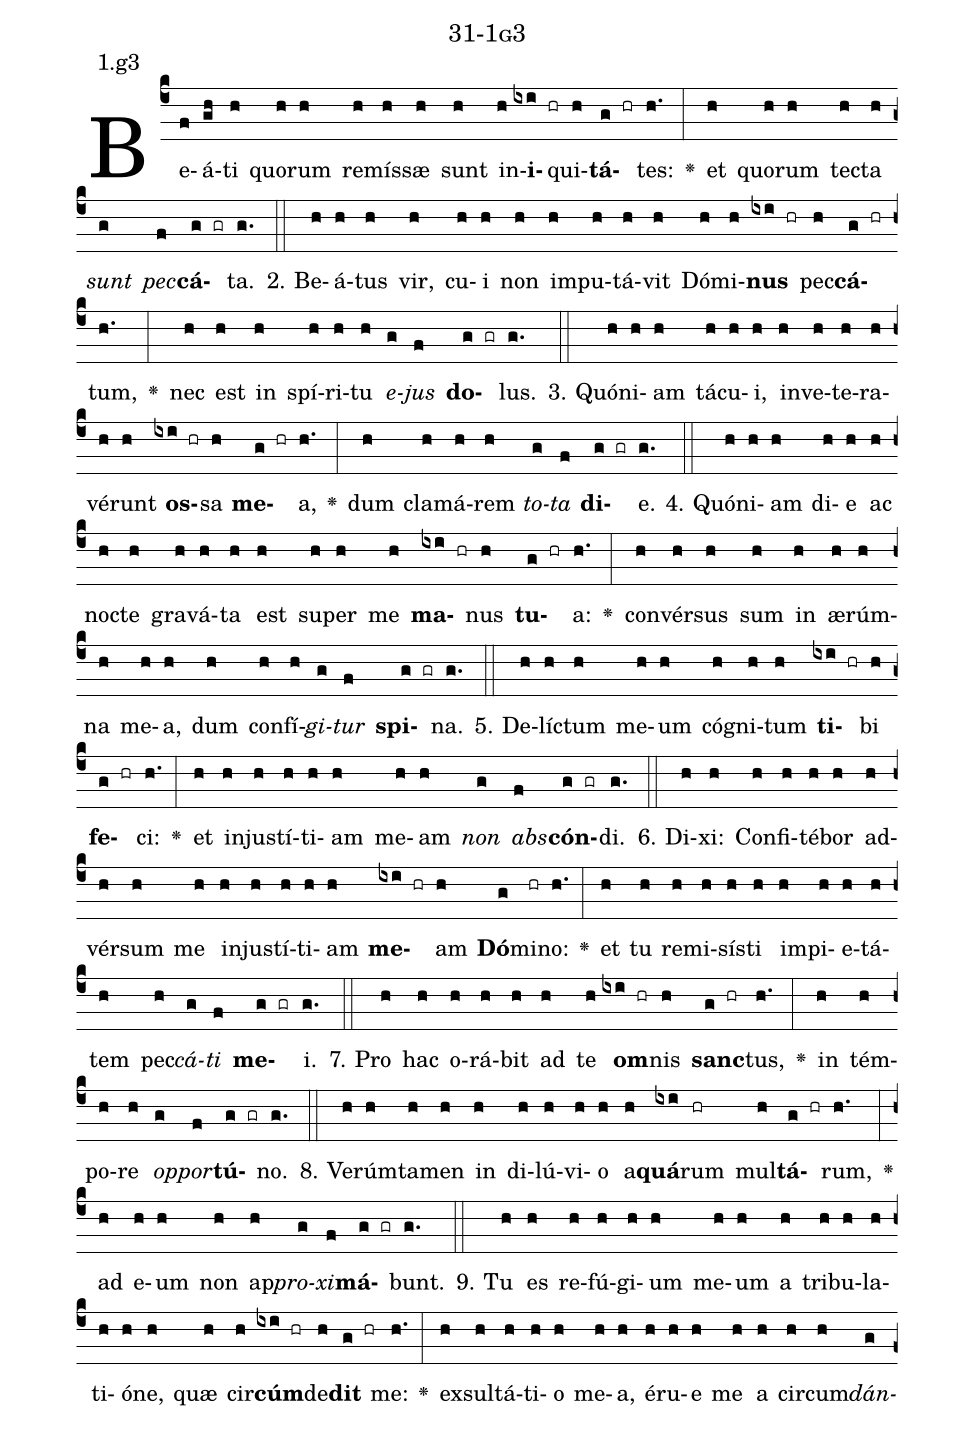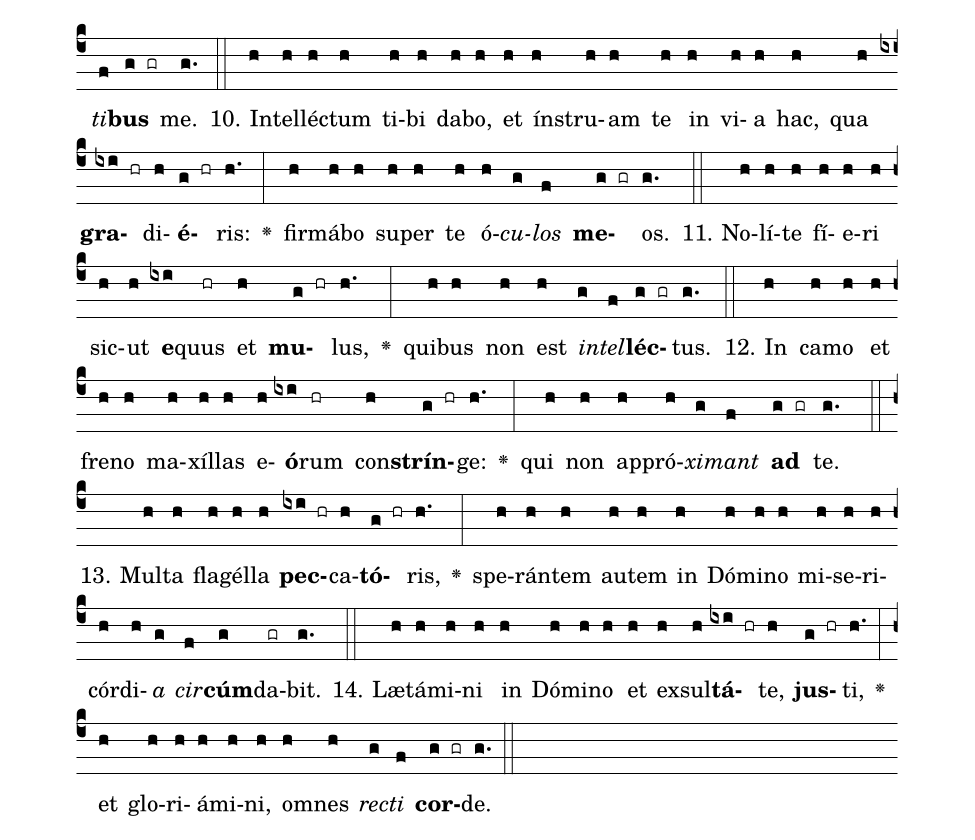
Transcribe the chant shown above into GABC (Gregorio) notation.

name: 31-1g3;
annotation: 1.g3;
%%
(c4)Be(f)á(gh)ti(h) quo(h)rum(h) re(h)mís(h)sæ(h) sunt(h) in(h)<b>i</b>(ixi hr)qui(h)<b>tá</b>(g hr)tes:(h.) <v>\greheightstar</v>(:) et(h) quo(h)rum(h) tec(h)ta(h) <i>sunt</i>(g) <i>pec</i>(f)<b>cá</b>(g gr)ta.(g.) (::)
2. Be(h)á(h)tus(h) vir,(h) cu(h)i(h) non(h) im(h)pu(h)tá(h)vit(h) Dó(h)mi(h)<b>nus</b>(ixi hr) pec(h)<b>cá</b>(g hr)tum,(h.) <v>\greheightstar</v>(:) nec(h) est(h) in(h) spí(h)ri(h)tu(h) <i>e</i>(g)<i>jus</i>(f) <b>do</b>(g gr)lus.(g.) (::)
3. Quón(h)i(h)am(h) tá(h)cu(h)i,(h) in(h)ve(h)te(h)ra(h)vé(h)runt(h) <b>os</b>(ixi hr)sa(h) <b>me</b>(g hr)a,(h.) <v>\greheightstar</v>(:) dum(h) cla(h)má(h)rem(h) <i>to</i>(g)<i>ta</i>(f) <b>di</b>(g gr)e.(g.) (::)
4. Quón(h)i(h)am(h) di(h)e(h) ac(h) noc(h)te(h) gra(h)vá(h)ta(h) est(h) su(h)per(h) me(h) <b>ma</b>(ixi hr)nus(h) <b>tu</b>(g hr)a:(h.) <v>\greheightstar</v>(:) con(h)vér(h)sus(h) sum(h) in(h) æ(h)rúm(h)na(h) me(h)a,(h) dum(h) con(h)fí(h)<i>gi</i>(g)<i>tur</i>(f) <b>spi</b>(g gr)na.(g.) (::)
5. De(h)líc(h)tum(h) me(h)um(h) có(h)gni(h)tum(h) <b>ti</b>(ixi hr)bi(h) <b>fe</b>(g hr)ci:(h.) <v>\greheightstar</v>(:) et(h) in(h)jus(h)tí(h)ti(h)am(h) me(h)am(h) <i>non</i>(g) <i>abs</i>(f)<b>cón</b>(g gr)di.(g.) (::)
6. Di(h)xi:(h) Con(h)fi(h)té(h)bor(h) ad(h)vér(h)sum(h) me(h) in(h)jus(h)tí(h)ti(h)am(h) <b>me</b>(ixi hr)am(h) <b>Dó</b>(g)mi(hr)no:(h.) <v>\greheightstar</v>(:) et(h) tu(h) re(h)mi(h)sís(h)ti(h) im(h)pi(h)e(h)tá(h)tem(h) pec(h)<i>cá</i>(g)<i>ti</i>(f) <b>me</b>(g gr)i.(g.) (::)
7. Pro(h) hac(h) o(h)rá(h)bit(h) ad(h) te(h) <b>om</b>(ixi hr)nis(h) <b>sanc</b>(g hr)tus,(h.) <v>\greheightstar</v>(:) in(h) tém(h)po(h)re(h) <i>op</i>(g)<i>por</i>(f)<b>tú</b>(g gr)no.(g.) (::)
8. Ve(h)rúm(h)ta(h)men(h) in(h) di(h)lú(h)vi(h)o(h) a(h)<b>quá</b>(ixi)rum(hr) mul(h)<b>tá</b>(g hr)rum,(h.) <v>\greheightstar</v>(:) ad(h) e(h)um(h) non(h) ap(h)<i>pro</i>(g)<i>xi</i>(f)<b>má</b>(g gr)bunt.(g.) (::)
9. Tu(h) es(h) re(h)fú(h)gi(h)um(h) me(h)um(h) a(h) tri(h)bu(h)la(h)ti(h)ó(h)ne,(h) quæ(h) cir(h)<b>cúm</b>(ixi hr)de(h)<b>dit</b>(g hr) me:(h.) <v>\greheightstar</v>(:) ex(h)sul(h)tá(h)ti(h)o(h) me(h)a,(h) é(h)ru(h)e(h) me(h) a(h) cir(h)cum(h)<i>dán</i>(g)<i>ti</i>(f)<b>bus</b>(g gr) me.(g.) (::)
10. In(h)tel(h)léc(h)tum(h) ti(h)bi(h) da(h)bo,(h) et(h) ín(h)stru(h)am(h) te(h) in(h) vi(h)a(h) hac,(h) qua(h) <b>gra</b>(ixi hr)di(h)<b>é</b>(g hr)ris:(h.) <v>\greheightstar</v>(:) fir(h)má(h)bo(h) su(h)per(h) te(h) ó(h)<i>cu</i>(g)<i>los</i>(f) <b>me</b>(g gr)os.(g.) (::)
11. No(h)lí(h)te(h) fí(h)e(h)ri(h) sic(h)ut(h) <b>e</b>(ixi)quus(hr) et(h) <b>mu</b>(g hr)lus,(h.) <v>\greheightstar</v>(:) qui(h)bus(h) non(h) est(h) <i>in</i>(g)<i>tel</i>(f)<b>léc</b>(g gr)tus.(g.) (::)
12. In(h) ca(h)mo(h) et(h) fre(h)no(h) ma(h)xíl(h)las(h) e(h)<b>ó</b>(ixi)rum(hr) con(h)<b>strín</b>(g hr)ge:(h.) <v>\greheightstar</v>(:) qui(h) non(h) ap(h)pró(h)<i>xi</i>(g)<i>mant</i>(f) <b>ad</b>(g gr) te.(g.) (::)
13. Mul(h)ta(h) fla(h)gél(h)la(h) <b>pec</b>(ixi hr)ca(h)<b>tó</b>(g hr)ris,(h.) <v>\greheightstar</v>(:) spe(h)rán(h)tem(h) au(h)tem(h) in(h) Dó(h)mi(h)no(h) mi(h)se(h)ri(h)cór(h)di(h)<i>a</i>(g) <i>cir</i>(f)<b>cúm</b>(g)da(gr)bit.(g.) (::)
14. Læ(h)tá(h)mi(h)ni(h) in(h) Dó(h)mi(h)no(h) et(h) ex(h)sul(h)<b>tá</b>(ixi hr)te,(h) <b>jus</b>(g hr)ti,(h.) <v>\greheightstar</v>(:) et(h) glo(h)ri(h)á(h)mi(h)ni,(h) om(h)nes(h) <i>rec</i>(g)<i>ti</i>(f) <b>cor</b>(g gr)de.(g.) (::)
